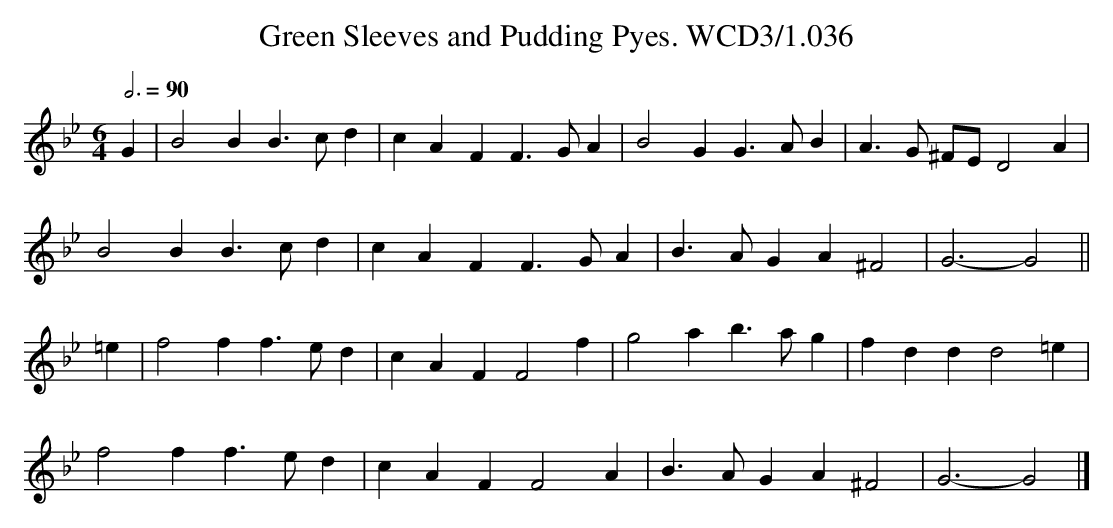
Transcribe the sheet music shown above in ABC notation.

X:1
T:Green Sleeves and Pudding Pyes. WCD3/1.036
M:6/4
L:1/4
Q:3/4=90
K:Gm
G|B2B B3/c/d|cAF F3/G/A|B2G G3/A/B|A3/G/ ^F/E/ D2A|
B2B B3/c/d|cAF F3/G/A|B3/A/G A^F2|G3-G2||
=e|f2f f3/e/d|cAF F2f|g2a b3/a/g|fdd d2=e|
f2f f3/e/d|cAF F2A|B3/A/G A^F2|G3-G2|]
